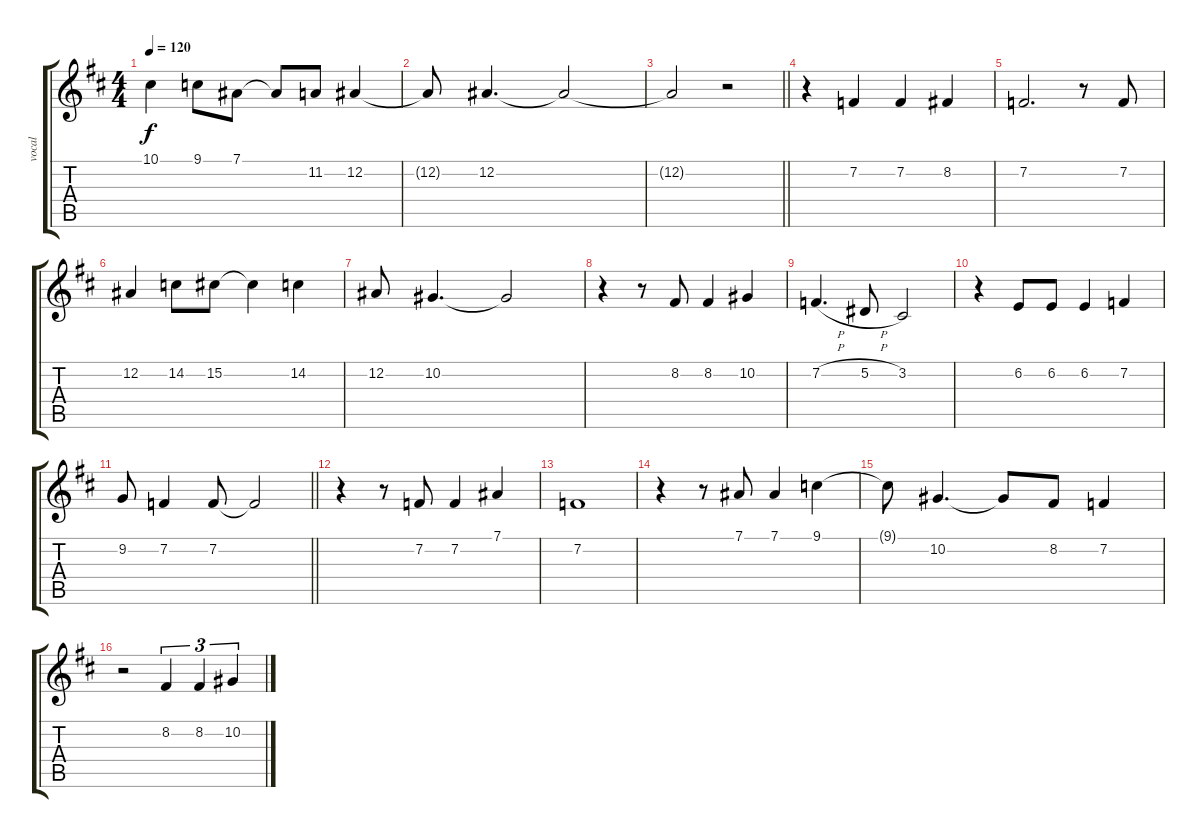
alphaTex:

\track ("vocal" "vocal") {instrument stringensemble2}
\staff {score tabs}
\tuning (Eb4 Bb3 Gb3 Db3 Ab2 Eb2) {hide}
\ts (4 4)
\tempo 120
\clef g2
\ks bminor
10.1.4{dy f} 9.1.8 7.1.8 7.1{t}.8 11.2.8 12.2.4 |
12.2{t}.8 12.2.4{d} 12.2{t}.2 |
\barLineRight lightlight
12.2{t}.2 r.2 |
r.4 7.2.4 7.2.4 8.2.4 |
7.2.2{d} r.8 7.2.8 |
12.2.4 14.2.8 15.2.8 15.2{t}.4 14.2.4 |
12.2.8 10.2.4{d} 10.2{t}.2 |
r.4 r.8 8.2.8 8.2.4 10.2.4 |
7.2{h}.4{d} 5.2{h}.8 3.2.2 |
r.4 6.2.8 6.2.8 6.2.4 7.2.4 |
\barLineRight lightlight
9.2.8 7.2.4 7.2.8 7.2{t}.2 |
r.4 r.8 7.2.8 7.2.4 7.1.4 |
7.2.1 |
r.4 r.8 7.1.8 7.1.4 9.1.4 |
9.1{t}.8 10.2.4{d} 10.2{t}.8 8.2.8 7.2.4 |
r.2 8.2.4{tu (3 2)} 8.2.4{tu (3 2)} 10.2.4{tu (3 2)}
